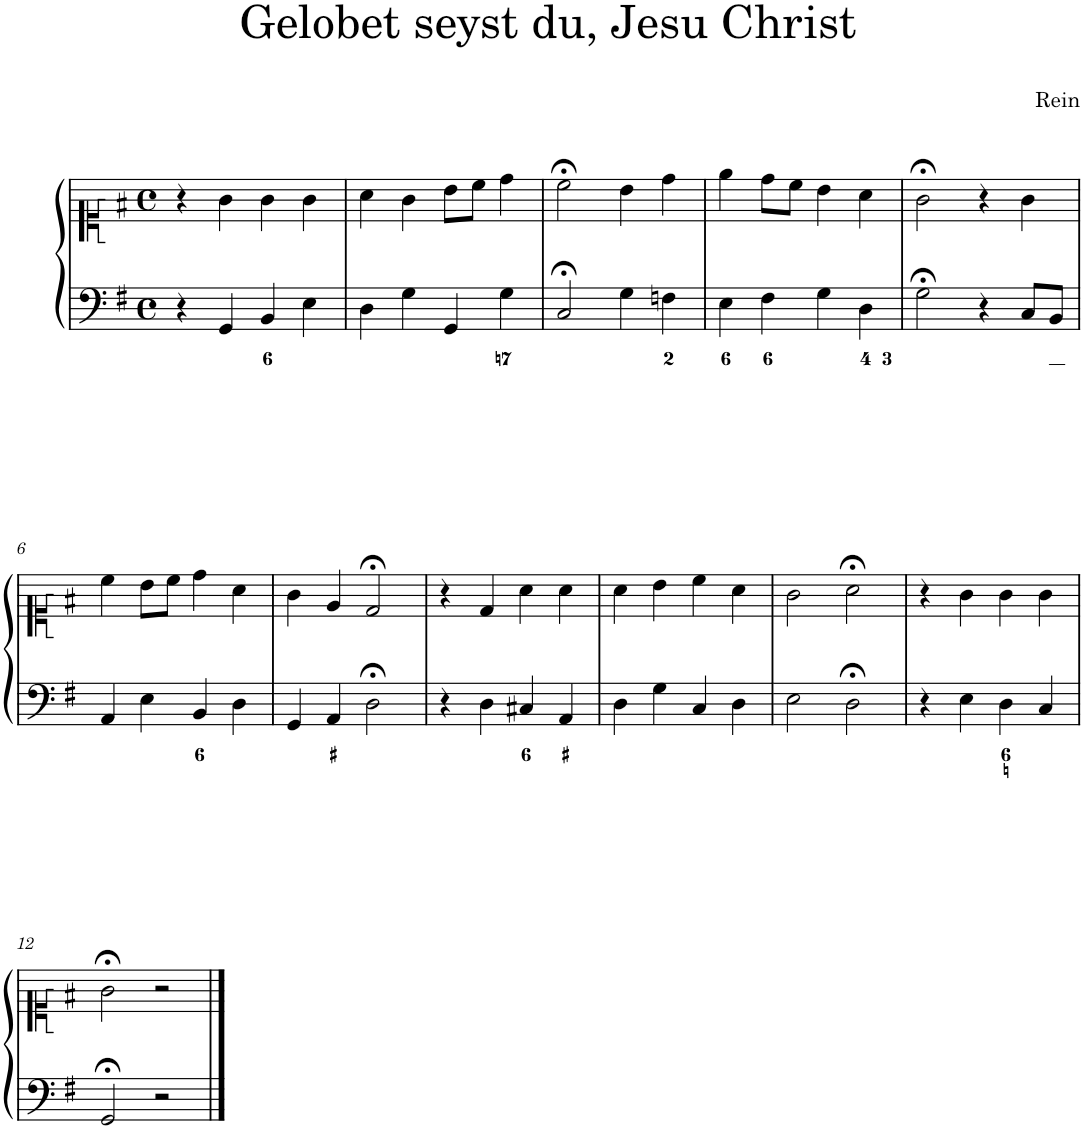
**kern	**kern
*part1	*part1
*staff2	*staff1
*I"Piano	*
*I'Pno.	*
*clefF4	*clefC1
*k[f#]	*k[f#]
*M4/4	*M4/4
*met(c)	*met(c)
=1	=1
4r	4r
4GG/	4g\
4BB/	4g\
4E\	4g\
=2	=2
4D\	4a\
4G\	4g\
4GG/	8b\L
.	8cc\J
4G\	4dd\
=3	=3
2C;</	2cc;<\
4G\	4b\
4Fn\	4dd\
=4	=4
4E\	4ee\
4F#\	8dd\L
.	8cc\J
4G\	4b\
4D\	4a\
=5	=5
2G;<\	2g;<\
4r	4r
8C/L	4g\
8BB/J	.
!!LO:LB:g=z
=6	=6
4AA/	4cc\
4E\	8b\L
.	8cc\J
4BB/	4dd\
4D\	4a\
=7	=7
4GG/	4g\
4AA/	4e/
2D;<\	2d;</
=8	=8
4r	4r
4D\	4d/
4C#X/	4a\
4AA/	4a\
=9	=9
4D\	4a\
4G\	4b\
4C/	4cc\
4D\	4a\
=10	=10
2E\	2g\
2D;<\	2a;<\
=11	=11
4r	4r
4E\	4g\
4D\	4g\
4C/	4g\
!!LO:LB:g=z
=12	=12
2GG;</	2g;<\
2r	2r
==	==
*-	*-
